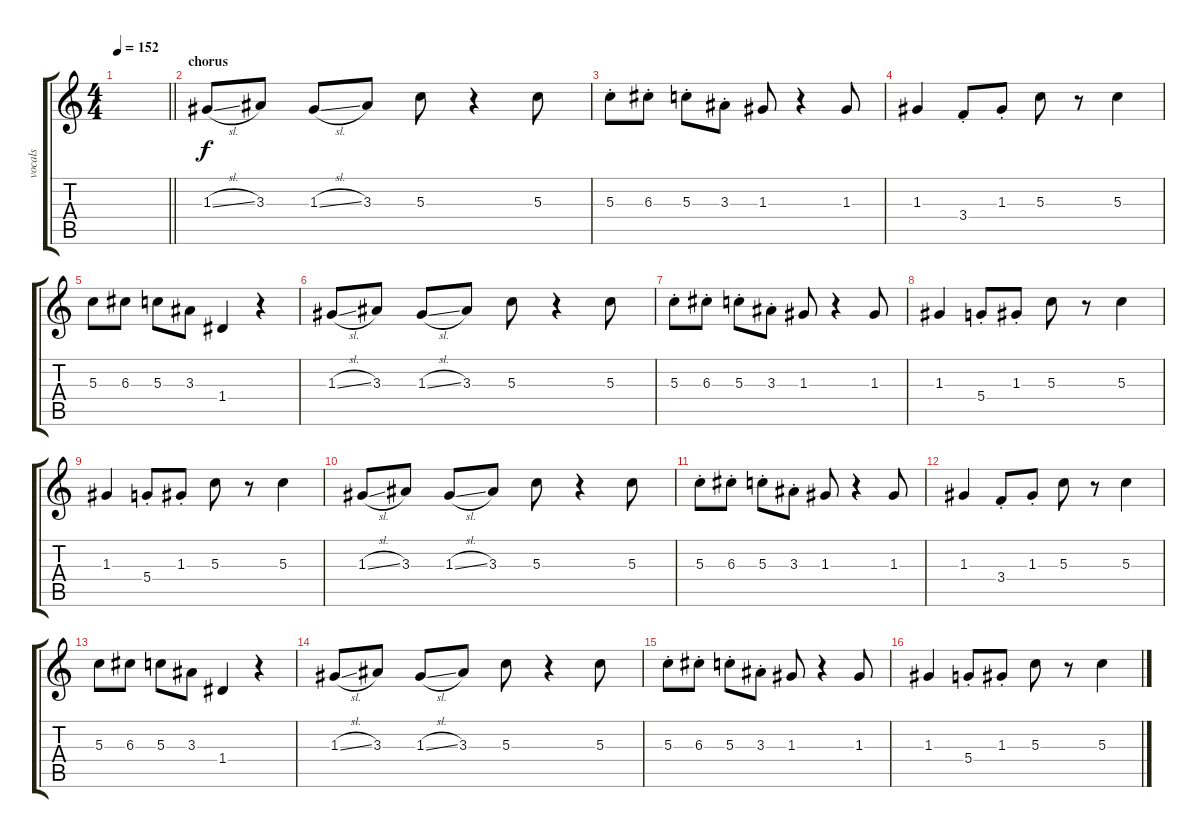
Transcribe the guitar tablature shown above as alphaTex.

\track ("vocals" "vocals") {instrument choiraahs}
\staff {score tabs}
\tuning (E5 B4 G4 D4 A3 E3) {hide}
\ts (4 4)
\tempo 152
\clef g2
\barLineRight lightlight
\ks c
|
\section ("" "chorus")
1.3{sl}.8 3.3.8 1.3{sl}.8 3.3.8 5.3.8 r.4 5.3.8 |
5.3{st}.8 6.3{st}.8 5.3{st}.8 3.3{st}.8 1.3.8 r.4 1.3.8 |
1.3.4 3.4{st}.8 1.3{st}.8 5.3.8 r.8 5.3.4 |
5.3.8 6.3.8 5.3.8 3.3.8 1.4.4 r.4 |
1.3{sl}.8 3.3.8 1.3{sl}.8 3.3.8 5.3.8 r.4 5.3.8 |
5.3{st}.8 6.3{st}.8 5.3{st}.8 3.3{st}.8 1.3.8 r.4 1.3.8 |
1.3.4 5.4{st}.8 1.3{st}.8 5.3.8 r.8 5.3.4 |
1.3.4 5.4{st}.8 1.3{st}.8 5.3.8 r.8 5.3.4 |
1.3{sl}.8 3.3.8 1.3{sl}.8 3.3.8 5.3.8 r.4 5.3.8 |
5.3{st}.8 6.3{st}.8 5.3{st}.8 3.3{st}.8 1.3.8 r.4 1.3.8 |
1.3.4 3.4{st}.8 1.3{st}.8 5.3.8 r.8 5.3.4 |
5.3.8 6.3.8 5.3.8 3.3.8 1.4.4 r.4 |
1.3{sl}.8 3.3.8 1.3{sl}.8 3.3.8 5.3.8 r.4 5.3.8 |
5.3{st}.8 6.3{st}.8 5.3{st}.8 3.3{st}.8 1.3.8 r.4 1.3.8 |
1.3.4 5.4{st}.8 1.3{st}.8 5.3.8 r.8 5.3.4
